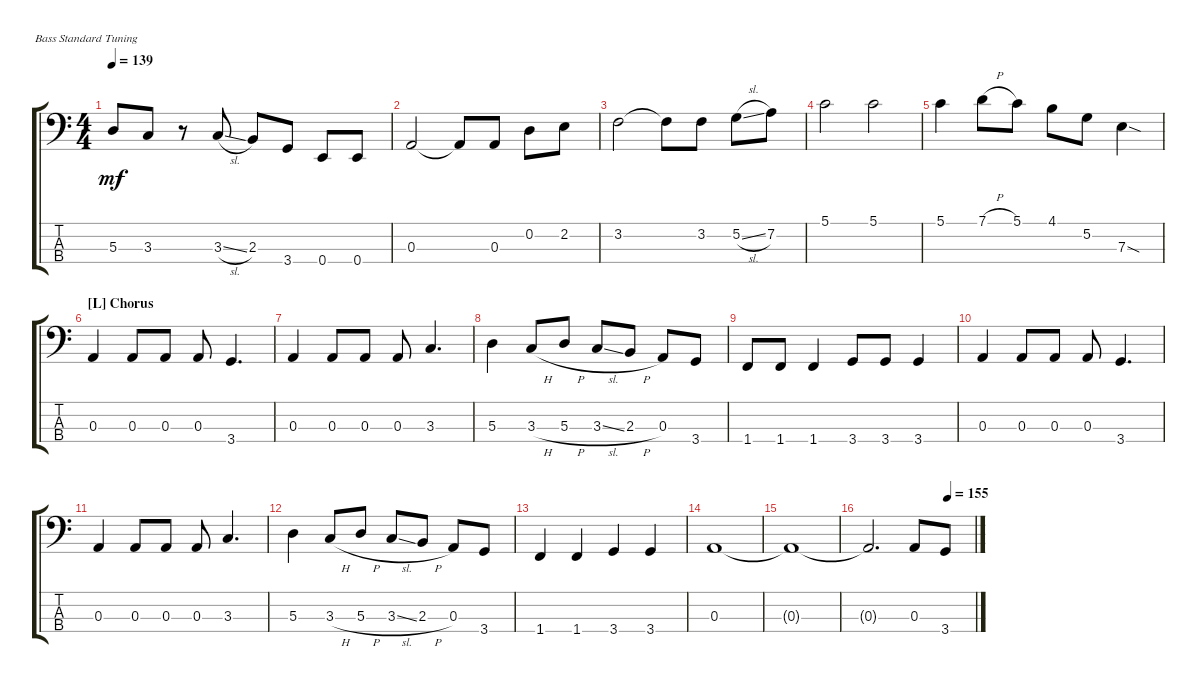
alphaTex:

\defaultSystemsLayout 4
\bracketExtendMode groupsimilarinstruments
\singleTrackTrackNamePolicy hidden
\multiTrackTrackNamePolicy hidden
\firstSystemTrackNameOrientation horizontal
\otherSystemsTrackNameOrientation horizontal
\track ("Steve Harris" "E-Bass") {instrument electricbassfinger}
\staff {score tabs}
\tuning (G2 D2 A1 E1)
\ts (4 4)
\tempo 139
\clef f4
\scale
1.03909
\ks c
5.3.8{dy mf} 3.3.8 r.8 3.3{sl}.8 2.3.8 3.4.8 0.4.8 0.4.8 |
\scale
0.960908 0.3.2 0.3{t}.8 0.3.8 0.2.8 2.2.8 |
\scale
1.03909 3.2.2 3.2{t}.8 3.2.8 5.2{sl}.8 7.2.8 |
\scale
0.960908 5.1.2 5.1.2 |
\scale
1.03909 5.1.4 7.1{h}.8 5.1.8 4.1.8 5.2.8 7.3{sod}.4 |
\section ("L" "Chorus")
\scale
0.960908 0.3.4 0.3.8 0.3.8 0.3.8 3.4.4{d} |
\scale
1.03909 0.3.4 0.3.8 0.3.8 0.3.8 3.3.4{d} |
\scale
0.960908 5.3.4 3.3{h}.8 5.3{h}.8 3.3{sl}.8 2.3{h}.8 0.3.8 3.4.8 |
\scale
1.03909 1.4.8 1.4.8 1.4.4 3.4.8 3.4.8 3.4.4 |
\scale
0.960908 0.3.4 0.3.8 0.3.8 0.3.8 3.4.4{d} |
\scale
1.03909 0.3.4 0.3.8 0.3.8 0.3.8 3.3.4{d} |
\scale
0.960908 5.3.4 3.3{h}.8 5.3{h}.8 3.3{sl}.8 2.3{h}.8 0.3.8 3.4.8 |
\scale
1.03909 1.4.4 1.4.4 3.4.4 3.4.4 |
\scale
0.960908 0.3.1 |
\scale
1.03909 0.3{t}.1 |
\tempo (155 0.75)
\scale
0.960908 0.3{t}.2{d} 0.3.8 3.4.8
